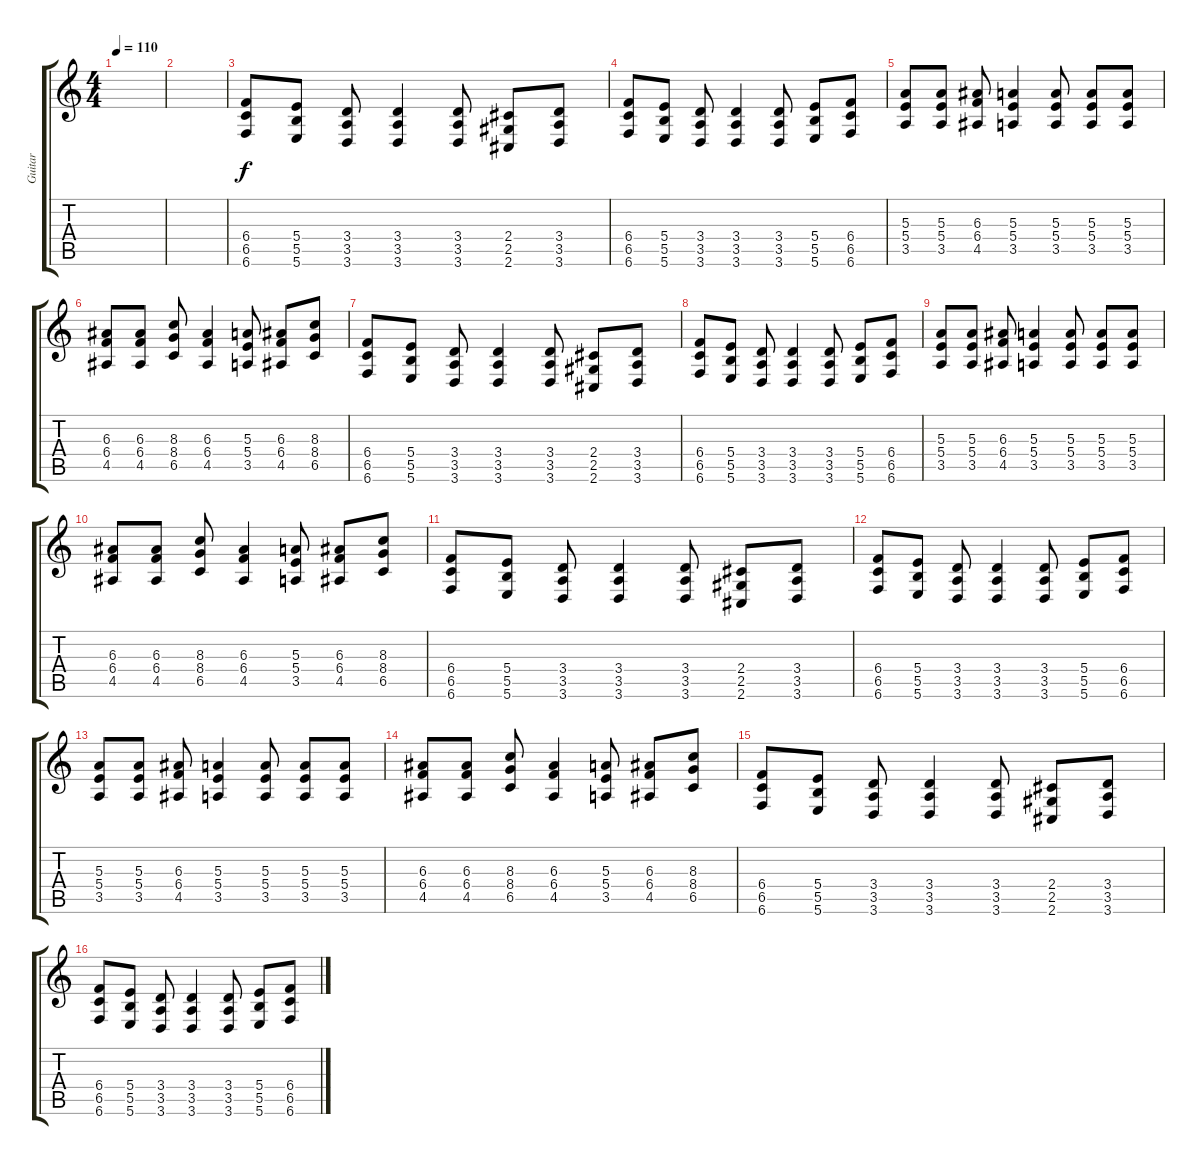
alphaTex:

\track ("Guitar" "Guitar") {instrument distortionguitar}
\staff {score tabs}
\tuning (Db4 Ab3 E3 B2 Gb2 B1) {hide}
\ts (4 4)
\tempo 110
\clef g2
\ks c
|
|
(6.4 6.5 6.6).8 (5.4 5.5 5.6).8 (3.4 3.5 3.6).8 (3.4 3.5 3.6).4 (3.4 3.5 3.6).8 (2.4 2.5 2.6).8 (3.4 3.5 3.6).8 |
(6.4 6.5 6.6).8 (5.4 5.5 5.6).8 (3.4 3.5 3.6).8 (3.4 3.5 3.6).4 (3.4 3.5 3.6).8 (5.4 5.5 5.6).8 (6.4 6.5 6.6).8 |
(5.3 5.4 3.5).8 (5.3 5.4 3.5).8 (6.3 6.4 4.5).8 (5.3 5.4 3.5).4 (5.3 5.4 3.5).8 (5.3 5.4 3.5).8 (5.3 5.4 3.5).8 |
(6.3 6.4 4.5).8 (6.3 6.4 4.5).8 (8.3 8.4 6.5).8 (6.3 6.4 4.5).4 (5.3 5.4 3.5).8 (6.3 6.4 4.5).8 (8.3 8.4 6.5).8 |
(6.4 6.5 6.6).8 (5.4 5.5 5.6).8 (3.4 3.5 3.6).8 (3.4 3.5 3.6).4 (3.4 3.5 3.6).8 (2.4 2.5 2.6).8 (3.4 3.5 3.6).8 |
(6.4 6.5 6.6).8 (5.4 5.5 5.6).8 (3.4 3.5 3.6).8 (3.4 3.5 3.6).4 (3.4 3.5 3.6).8 (5.4 5.5 5.6).8 (6.4 6.5 6.6).8 |
(5.3 5.4 3.5).8 (5.3 5.4 3.5).8 (6.3 6.4 4.5).8 (5.3 5.4 3.5).4 (5.3 5.4 3.5).8 (5.3 5.4 3.5).8 (5.3 5.4 3.5).8 |
(6.3 6.4 4.5).8 (6.3 6.4 4.5).8 (8.3 8.4 6.5).8 (6.3 6.4 4.5).4 (5.3 5.4 3.5).8 (6.3 6.4 4.5).8 (8.3 8.4 6.5).8 |
(6.4 6.5 6.6).8 (5.4 5.5 5.6).8 (3.4 3.5 3.6).8 (3.4 3.5 3.6).4 (3.4 3.5 3.6).8 (2.4 2.5 2.6).8 (3.4 3.5 3.6).8 |
(6.4 6.5 6.6).8 (5.4 5.5 5.6).8 (3.4 3.5 3.6).8 (3.4 3.5 3.6).4 (3.4 3.5 3.6).8 (5.4 5.5 5.6).8 (6.4 6.5 6.6).8 |
(5.3 5.4 3.5).8 (5.3 5.4 3.5).8 (6.3 6.4 4.5).8 (5.3 5.4 3.5).4 (5.3 5.4 3.5).8 (5.3 5.4 3.5).8 (5.3 5.4 3.5).8 |
(6.3 6.4 4.5).8 (6.3 6.4 4.5).8 (8.3 8.4 6.5).8 (6.3 6.4 4.5).4 (5.3 5.4 3.5).8 (6.3 6.4 4.5).8 (8.3 8.4 6.5).8 |
(6.4 6.5 6.6).8 (5.4 5.5 5.6).8 (3.4 3.5 3.6).8 (3.4 3.5 3.6).4 (3.4 3.5 3.6).8 (2.4 2.5 2.6).8 (3.4 3.5 3.6).8 |
(6.4 6.5 6.6).8 (5.4 5.5 5.6).8 (3.4 3.5 3.6).8 (3.4 3.5 3.6).4 (3.4 3.5 3.6).8 (5.4 5.5 5.6).8 (6.4 6.5 6.6).8
